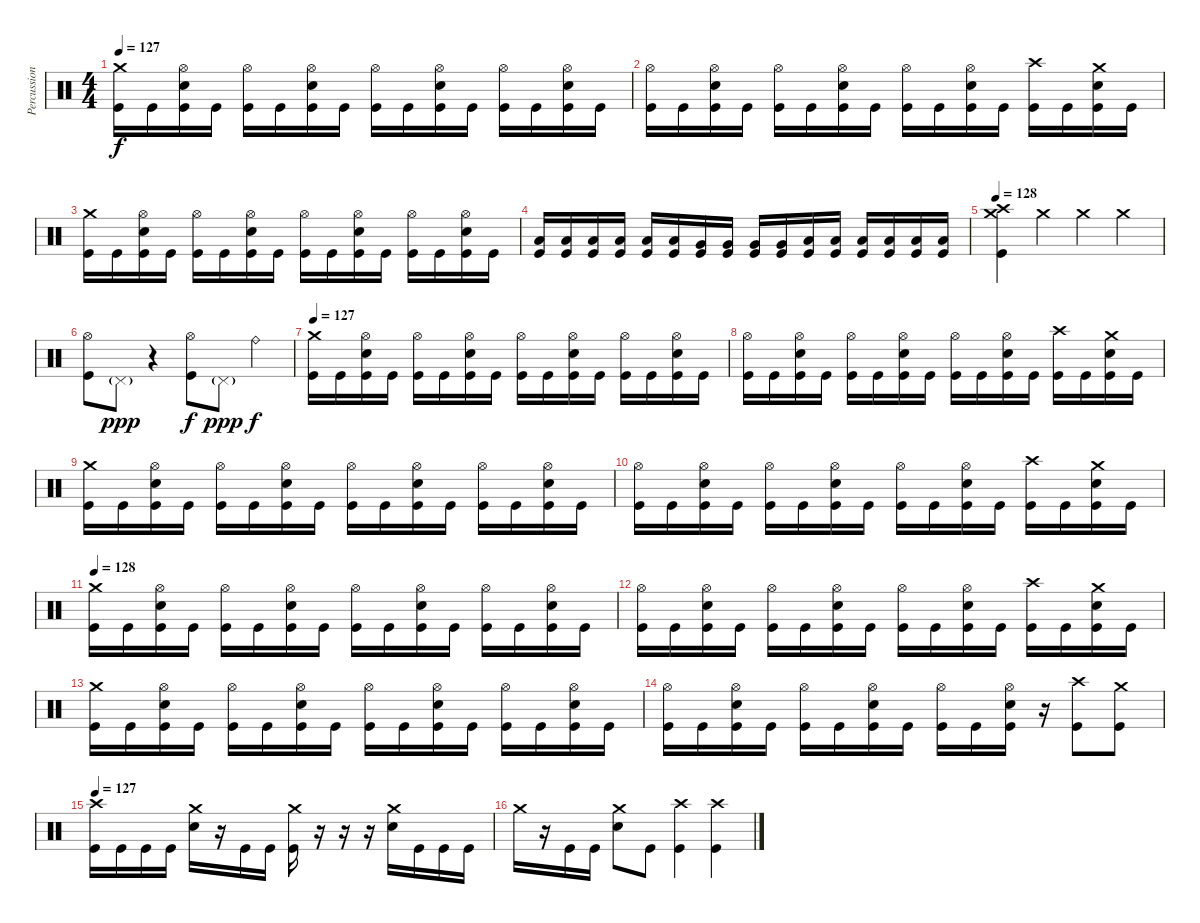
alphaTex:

\track ("Percussion" "Percussion") {instrument percussion}
\staff {score}
\articulation defaults
\ts (4 4)
\tempo 127
\clef neutral
\ks c
("Crash medium (hit)" "Kick (hit)").16{dy f} "Kick (hit)".16 ("Hi-Hat (open)" "Electric Snare (hit)" "Kick (hit)").16 "Kick (hit)".16 ("Hi-Hat (open)" "Kick (hit)").16 "Kick (hit)".16 ("Hi-Hat (open)" "Electric Snare (hit)" "Kick (hit)").16 "Kick (hit)".16 ("Hi-Hat (open)" "Kick (hit)").16 "Kick (hit)".16 ("Hi-Hat (open)" "Electric Snare (hit)" "Kick (hit)").16 "Kick (hit)".16 ("Hi-Hat (open)" "Kick (hit)").16 "Kick (hit)".16 ("Hi-Hat (open)" "Electric Snare (hit)" "Kick (hit)").16 "Kick (hit)".16 |
("Hi-Hat (open)" "Kick (hit)").16 "Kick (hit)".16 ("Hi-Hat (open)" "Electric Snare (hit)" "Kick (hit)").16 "Kick (hit)".16 ("Hi-Hat (open)" "Kick (hit)").16 "Kick (hit)".16 ("Hi-Hat (open)" "Electric Snare (hit)" "Kick (hit)").16 "Kick (hit)".16 ("Hi-Hat (open)" "Kick (hit)").16 "Kick (hit)".16 ("Hi-Hat (open)" "Electric Snare (hit)" "Kick (hit)").16 "Kick (hit)".16 ("Crash high (hit)" "Kick (hit)").16 "Kick (hit)".16 ("Crash medium (hit)" "Electric Snare (hit)" "Kick (hit)").16 "Kick (hit)".16 |
("Crash medium (hit)" "Kick (hit)").16 "Kick (hit)".16 ("Hi-Hat (open)" "Electric Snare (hit)" "Kick (hit)").16 "Kick (hit)".16 ("Hi-Hat (open)" "Kick (hit)").16 "Kick (hit)".16 ("Hi-Hat (open)" "Electric Snare (hit)" "Kick (hit)").16 "Kick (hit)".16 ("Hi-Hat (open)" "Kick (hit)").16 "Kick (hit)".16 ("Hi-Hat (open)" "Electric Snare (hit)" "Kick (hit)").16 "Kick (hit)".16 ("Hi-Hat (open)" "Kick (hit)").16 "Kick (hit)".16 ("Hi-Hat (open)" "Electric Snare (hit)" "Kick (hit)").16 "Kick (hit)".16 |
("Low Tom (hit)" "Kick (hit)").16 ("Low Tom (hit)" "Kick (hit)").16 ("Low Tom (hit)" "Kick (hit)").16 ("Low Tom (hit)" "Kick (hit)").16 ("Low Tom (hit)" "Kick (hit)").16 ("Low Tom (hit)" "Kick (hit)").16 ("Very Low Tom (hit)" "Kick (hit)").16 ("Very Low Tom (hit)" "Kick (hit)").16 ("Very Low Tom (hit)" "Kick (hit)").16 ("Very Low Tom (hit)" "Kick (hit)").16 ("Low Floor Tom (hit)" "Kick (hit)").16 ("Low Floor Tom (hit)" "Kick (hit)").16 ("Low Floor Tom (hit)" "Kick (hit)").16 ("Low Floor Tom (hit)" "Kick (hit)").16 ("Low Floor Tom (hit)" "Kick (hit)").16 ("Low Floor Tom (hit)" "Kick (hit)").16 |
\tempo 128
("Crash medium (hit)" "Crash high (hit)" "Kick (hit)").4 "Crash medium (hit)".4 "Crash medium (hit)".4 "Crash medium (hit)".4 |
("Hi-Hat (open)" "Kick (hit)").8 "Pedal Hi-Hat (hit)"{g}.8{dy ppp} r.4 ("Hi-Hat (open)" "Kick (hit)").8{dy f} "Pedal Hi-Hat (hit)"{g}.8{dy ppp} "Ride (bell)".4{dy f} |
\tempo 127
("Crash medium (hit)" "Kick (hit)").16 "Kick (hit)".16 ("Hi-Hat (open)" "Electric Snare (hit)" "Kick (hit)").16 "Kick (hit)".16 ("Hi-Hat (open)" "Kick (hit)").16 "Kick (hit)".16 ("Hi-Hat (open)" "Electric Snare (hit)" "Kick (hit)").16 "Kick (hit)".16 ("Hi-Hat (open)" "Kick (hit)").16 "Kick (hit)".16 ("Hi-Hat (open)" "Electric Snare (hit)" "Kick (hit)").16 "Kick (hit)".16 ("Hi-Hat (open)" "Kick (hit)").16 "Kick (hit)".16 ("Hi-Hat (open)" "Electric Snare (hit)" "Kick (hit)").16 "Kick (hit)".16 |
("Hi-Hat (open)" "Kick (hit)").16 "Kick (hit)".16 ("Hi-Hat (open)" "Electric Snare (hit)" "Kick (hit)").16 "Kick (hit)".16 ("Hi-Hat (open)" "Kick (hit)").16 "Kick (hit)".16 ("Hi-Hat (open)" "Electric Snare (hit)" "Kick (hit)").16 "Kick (hit)".16 ("Hi-Hat (open)" "Kick (hit)").16 "Kick (hit)".16 ("Hi-Hat (open)" "Electric Snare (hit)" "Kick (hit)").16 "Kick (hit)".16 ("Crash high (hit)" "Kick (hit)").16 "Kick (hit)".16 ("Crash medium (hit)" "Electric Snare (hit)" "Kick (hit)").16 "Kick (hit)".16 |
("Crash medium (hit)" "Kick (hit)").16 "Kick (hit)".16 ("Hi-Hat (open)" "Electric Snare (hit)" "Kick (hit)").16 "Kick (hit)".16 ("Hi-Hat (open)" "Kick (hit)").16 "Kick (hit)".16 ("Hi-Hat (open)" "Electric Snare (hit)" "Kick (hit)").16 "Kick (hit)".16 ("Hi-Hat (open)" "Kick (hit)").16 "Kick (hit)".16 ("Hi-Hat (open)" "Electric Snare (hit)" "Kick (hit)").16 "Kick (hit)".16 ("Hi-Hat (open)" "Kick (hit)").16 "Kick (hit)".16 ("Hi-Hat (open)" "Electric Snare (hit)" "Kick (hit)").16 "Kick (hit)".16 |
("Hi-Hat (open)" "Kick (hit)").16 "Kick (hit)".16 ("Hi-Hat (open)" "Electric Snare (hit)" "Kick (hit)").16 "Kick (hit)".16 ("Hi-Hat (open)" "Kick (hit)").16 "Kick (hit)".16 ("Hi-Hat (open)" "Electric Snare (hit)" "Kick (hit)").16 "Kick (hit)".16 ("Hi-Hat (open)" "Kick (hit)").16 "Kick (hit)".16 ("Hi-Hat (open)" "Electric Snare (hit)" "Kick (hit)").16 "Kick (hit)".16 ("Crash high (hit)" "Kick (hit)").16 "Kick (hit)".16 ("Crash medium (hit)" "Electric Snare (hit)" "Kick (hit)").16 "Kick (hit)".16 |
\tempo 128
("Crash medium (hit)" "Kick (hit)").16 "Kick (hit)".16 ("Hi-Hat (open)" "Electric Snare (hit)" "Kick (hit)").16 "Kick (hit)".16 ("Hi-Hat (open)" "Kick (hit)").16 "Kick (hit)".16 ("Hi-Hat (open)" "Electric Snare (hit)" "Kick (hit)").16 "Kick (hit)".16 ("Hi-Hat (open)" "Kick (hit)").16 "Kick (hit)".16 ("Hi-Hat (open)" "Electric Snare (hit)" "Kick (hit)").16 "Kick (hit)".16 ("Hi-Hat (open)" "Kick (hit)").16 "Kick (hit)".16 ("Hi-Hat (open)" "Electric Snare (hit)" "Kick (hit)").16 "Kick (hit)".16 |
("Hi-Hat (open)" "Kick (hit)").16 "Kick (hit)".16 ("Hi-Hat (open)" "Electric Snare (hit)" "Kick (hit)").16 "Kick (hit)".16 ("Hi-Hat (open)" "Kick (hit)").16 "Kick (hit)".16 ("Hi-Hat (open)" "Electric Snare (hit)" "Kick (hit)").16 "Kick (hit)".16 ("Hi-Hat (open)" "Kick (hit)").16 "Kick (hit)".16 ("Hi-Hat (open)" "Electric Snare (hit)" "Kick (hit)").16 "Kick (hit)".16 ("Crash high (hit)" "Kick (hit)").16 "Kick (hit)".16 ("Crash medium (hit)" "Electric Snare (hit)" "Kick (hit)").16 "Kick (hit)".16 |
("Crash medium (hit)" "Kick (hit)").16 "Kick (hit)".16 ("Hi-Hat (open)" "Electric Snare (hit)" "Kick (hit)").16 "Kick (hit)".16 ("Hi-Hat (open)" "Kick (hit)").16 "Kick (hit)".16 ("Hi-Hat (open)" "Electric Snare (hit)" "Kick (hit)").16 "Kick (hit)".16 ("Hi-Hat (open)" "Kick (hit)").16 "Kick (hit)".16 ("Hi-Hat (open)" "Electric Snare (hit)" "Kick (hit)").16 "Kick (hit)".16 ("Hi-Hat (open)" "Kick (hit)").16 "Kick (hit)".16 ("Hi-Hat (open)" "Electric Snare (hit)" "Kick (hit)").16 "Kick (hit)".16 |
("Hi-Hat (open)" "Kick (hit)").16 "Kick (hit)".16 ("Hi-Hat (open)" "Electric Snare (hit)" "Kick (hit)").16 "Kick (hit)".16 ("Hi-Hat (open)" "Kick (hit)").16 "Kick (hit)".16 ("Hi-Hat (open)" "Electric Snare (hit)" "Kick (hit)").16 "Kick (hit)".16 ("Hi-Hat (open)" "Kick (hit)").16 "Kick (hit)".16 ("Hi-Hat (open)" "Electric Snare (hit)" "Kick (hit)").16 r.16 ("Crash high (hit)" "Kick (hit)").8 ("Crash medium (hit)" "Kick (hit)").8 |
\tempo 127
("Crash high (hit)" "Kick (hit)").16 "Kick (hit)".16 "Kick (hit)".16 "Kick (hit)".16 ("Crash medium (hit)" "Electric Snare (hit)").16 r.16 "Kick (hit)".16 "Kick (hit)".16 ("Crash medium (hit)" "Kick (hit)").16 r.16 r.16 r.16 ("Crash medium (hit)" "Electric Snare (hit)").16 "Kick (hit)".16 "Kick (hit)".16 "Kick (hit)".16 |
"Crash medium (hit)".16 r.16 "Kick (hit)".16 "Kick (hit)".16 ("Crash medium (hit)" "Electric Snare (hit)").8 "Kick (hit)".8 ("Crash high (hit)" "Kick (hit)").4 ("Crash high (hit)" "Kick (hit)").4
